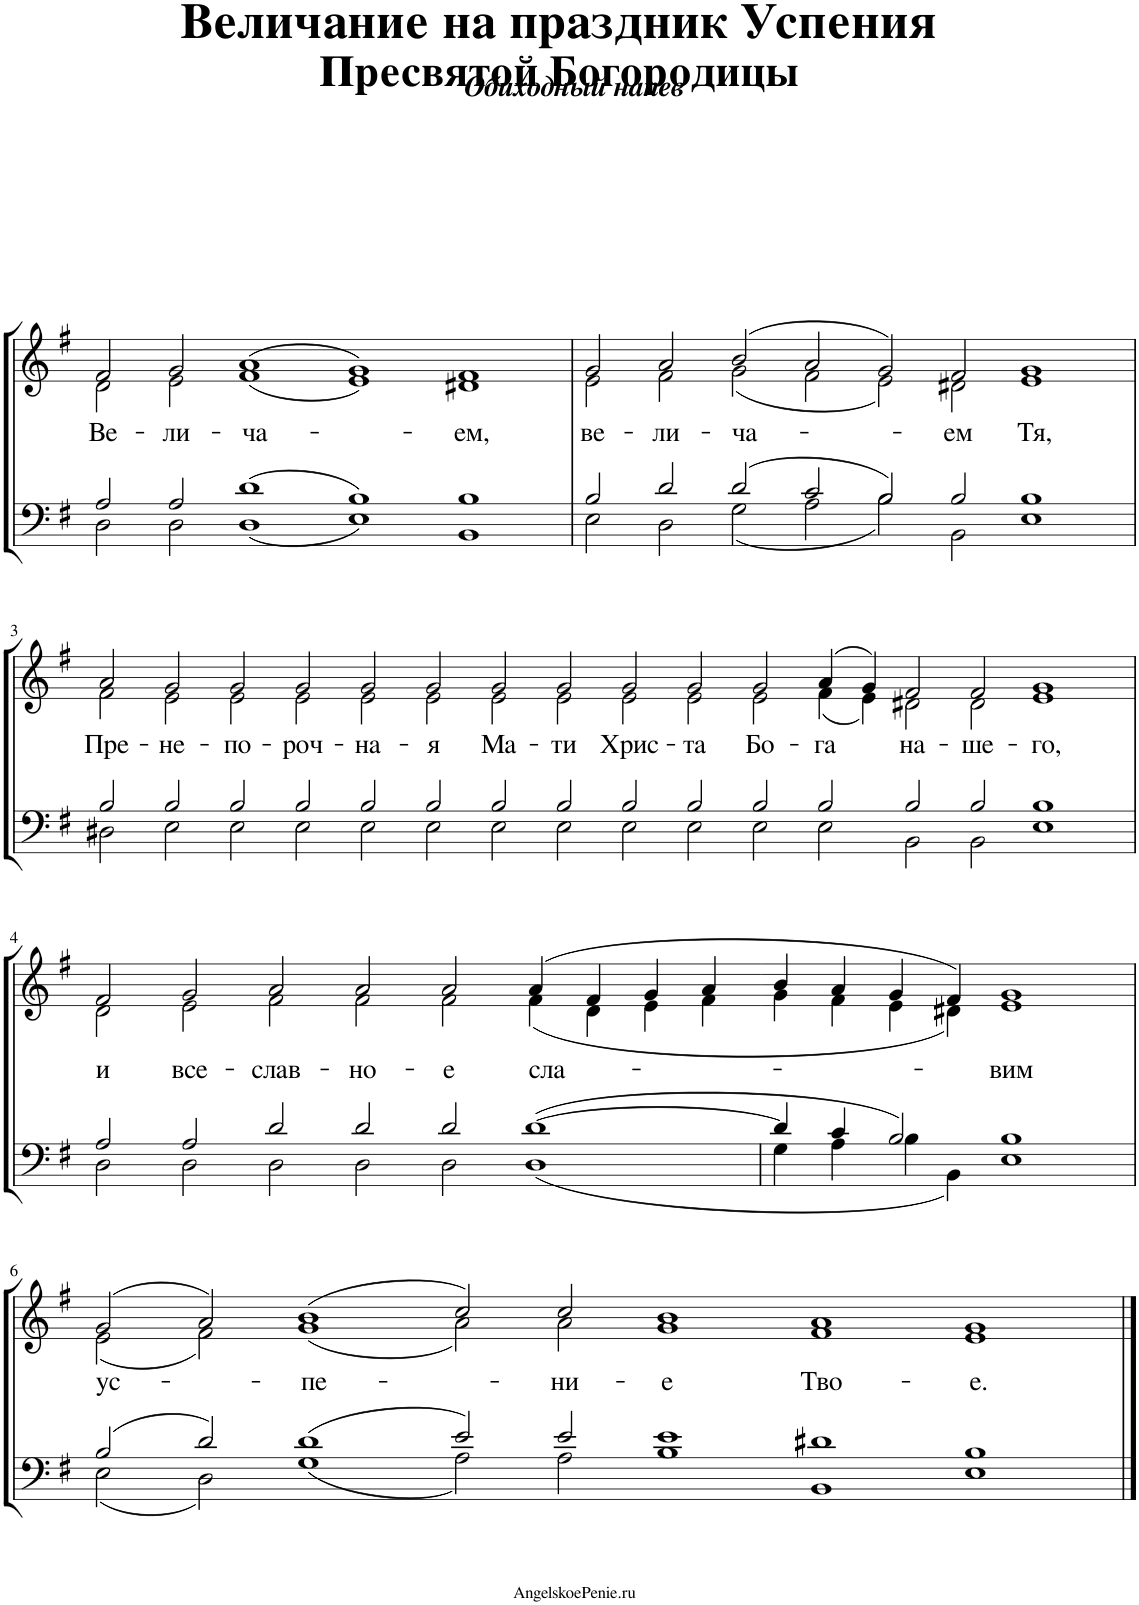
**kern	**kern	**text
*part1	*part1	*part1
*staff2	*staff1	*staff1
*I"Piano	*	*
*I'Pno.	*	*
*clefF4	*clefG2	*
*k[f#]	*k[f#]	*
*M63/4	*M63/4	*
=1	=1	=1
*^	*^	*
!	!	!	!	!LO:LY:b
2A/	2D\	2f#/	2d\	Ве-
!	!	!	!	!LO:LY:b
2A/	2D\	2g/	2e\	-ли-
!	!	!	!	!LO:LY:b
1d	1D	(1a	(1f#	-ча-
1B	1E	1g)	1e)	.
!	!	!	!	!LO:LY:b
1B	1BB	1f#	1d#X	-ем,
=2	=2	=2	=2	=2
!	!	!	!	!LO:LY:b
2B/	2E\	2g/	2e\	ве-
!	!	!	!	!LO:LY:b
2d/	2D\	2a/	2f#\	-ли-
!	!	!	!	!LO:LY:b
2d/	2G\	(2b/	(2g\	-ча-
2c/	2A\	2a/	2f#\	.
2B/	2B\	2g/)	2e\)	.
!	!	!	!	!LO:LY:b
2B/	2BB\	2f#/	2d#X\	-ем
!	!	!	!	!LO:LY:b
1B	1E	1g	1e	Тя,
!!LO:LB:g=z	!!
=3	=3	=3	=3	=3
!	!	!	!	!LO:LY:b
2B/	2D#X\	2a/	2f#\	Пре-
!	!	!	!	!LO:LY:b
2B/	2E\	2g/	2e\	-не-
!	!	!	!	!LO:LY:b
2B/	2E\	2g/	2e\	-по-
!	!	!	!	!LO:LY:b
2B/	2E\	2g/	2e\	-роч-
!	!	!	!	!LO:LY:b
2B/	2E\	2g/	2e\	-на-
!	!	!	!	!LO:LY:b
2B/	2E\	2g/	2e\	-я
!	!	!	!	!LO:LY:b
2B/	2E\	2g/	2e\	Ма-
!	!	!	!	!LO:LY:b
2B/	2E\	2g/	2e\	-ти
!	!	!	!	!LO:LY:b
2B/	2E\	2g/	2e\	Хрис-
!	!	!	!	!LO:LY:b
2B/	2E\	2g/	2e\	-та
!	!	!	!	!LO:LY:b
2B/	2E\	2g/	2e\	Бо-
!	!	!	!	!LO:LY:b
2B/	2E\	(4a/	(4f#\	-га
.	.	4g/)	4e\)	.
!	!	!	!	!LO:LY:b
2B/	2BB\	2f#/	2d#X\	на-
!	!	!	!	!LO:LY:b
2B/	2BB\	2f#/	2d#\	-ше-
!	!	!	!	!LO:LY:b
1B	1E	1g	1e	-го,
!!LO:LB:g=z	!!
=4	=4	=4	=4	=4
!	!	!	!	!LO:LY:b
2A/	2D\	2f#/	2d\	и
!	!	!	!	!LO:LY:b
2A/	2D\	2g/	2e\	все-
!	!	!	!	!LO:LY:b
2d/	2D\	2a/	2f#\	-слав-
!	!	!	!	!LO:LY:b
2d/	2D\	2a/	2f#\	-но-
!	!	!	!	!LO:LY:b
2d/	2D\	2a/	2f#\	-е
!	!	!	!	!LO:LY:b
[1d	1D	(4a/	(4f#\	сла-
.	.	4f#/	4d\	.
.	.	4g/	4e\	.
.	.	4a/	4f#\	.
=5-	=5-	=5-	=5-	=5-
4d/]	4G\	4b/	4g\	.
4c/	4A\	4a/	4f#\	.
2B/	4B\	4g/	4e\	.
.	4BB\	4f#/)	4d#X\)	.
!	!	!	!	!LO:LY:b
1B	1E	1g	1e	-вим
!!LO:LB:g=z	!!
=6	=6	=6	=6	=6
!	!	!	!	!LO:LY:b
2B/	2E\	(2g/	(2e\	ус-
2d/	2D\	2a/)	2f#\)	.
!	!	!	!	!LO:LY:b
1d	1G	(1b	(1g	-пе-
2e/	2A\	2cc/)	2a\)	.
!	!	!	!	!LO:LY:b
2e/	2A\	2cc/	2a\	-ни-
!	!	!	!	!LO:LY:b
1e	1B	1b	1g	-е
!	!	!	!	!LO:LY:b
1d#X	1BB	1a	1f#	Тво-
!	!	!	!	!LO:LY:b
1B	1E	1g	1e	-е.
*v	*v	*	*	*
*	*v	*v	*
==	==	==
*-	*-	*-
